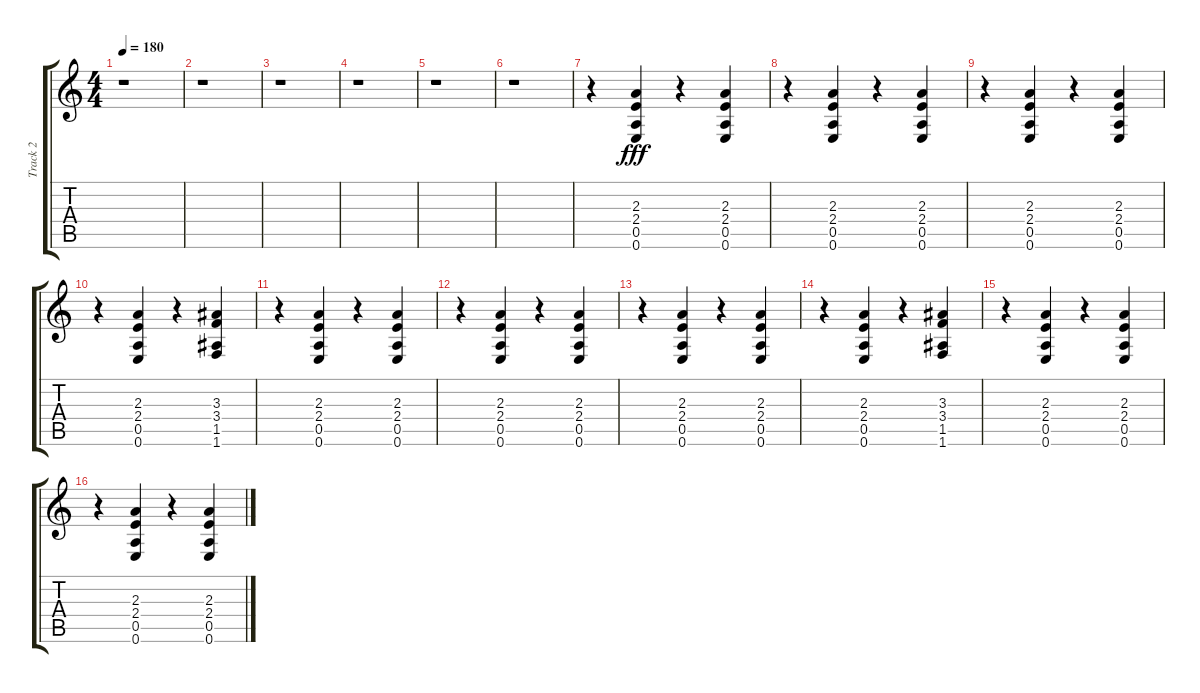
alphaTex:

\track ("Track 2" "Track 2") {instrument distortionguitar}
\staff {score tabs}
\tuning (E4 B3 G3 D3 A2 E2) {hide}
\ts (4 4)
\tempo 180
\clef g2
\ks c
r.1{dy fff} |
r.1 |
r.1 |
r.1 |
r.1 |
r.1 |
r.4 (2.3 2.4 0.5 0.6).4 r.4 (2.3 2.4 0.5 0.6).4 |
r.4 (2.3 2.4 0.5 0.6).4 r.4 (2.3 2.4 0.5 0.6).4 |
r.4 (2.3 2.4 0.5 0.6).4 r.4 (2.3 2.4 0.5 0.6).4 |
r.4 (2.3 2.4 0.5 0.6).4 r.4 (3.3 3.4 1.5 1.6).4 |
r.4 (2.3 2.4 0.5 0.6).4 r.4 (2.3 2.4 0.5 0.6).4 |
r.4 (2.3 2.4 0.5 0.6).4 r.4 (2.3 2.4 0.5 0.6).4 |
r.4 (2.3 2.4 0.5 0.6).4 r.4 (2.3 2.4 0.5 0.6).4 |
r.4 (2.3 2.4 0.5 0.6).4 r.4 (3.3 3.4 1.5 1.6).4 |
r.4 (2.3 2.4 0.5 0.6).4 r.4 (2.3 2.4 0.5 0.6).4 |
r.4 (2.3 2.4 0.5 0.6).4 r.4 (2.3 2.4 0.5 0.6).4
